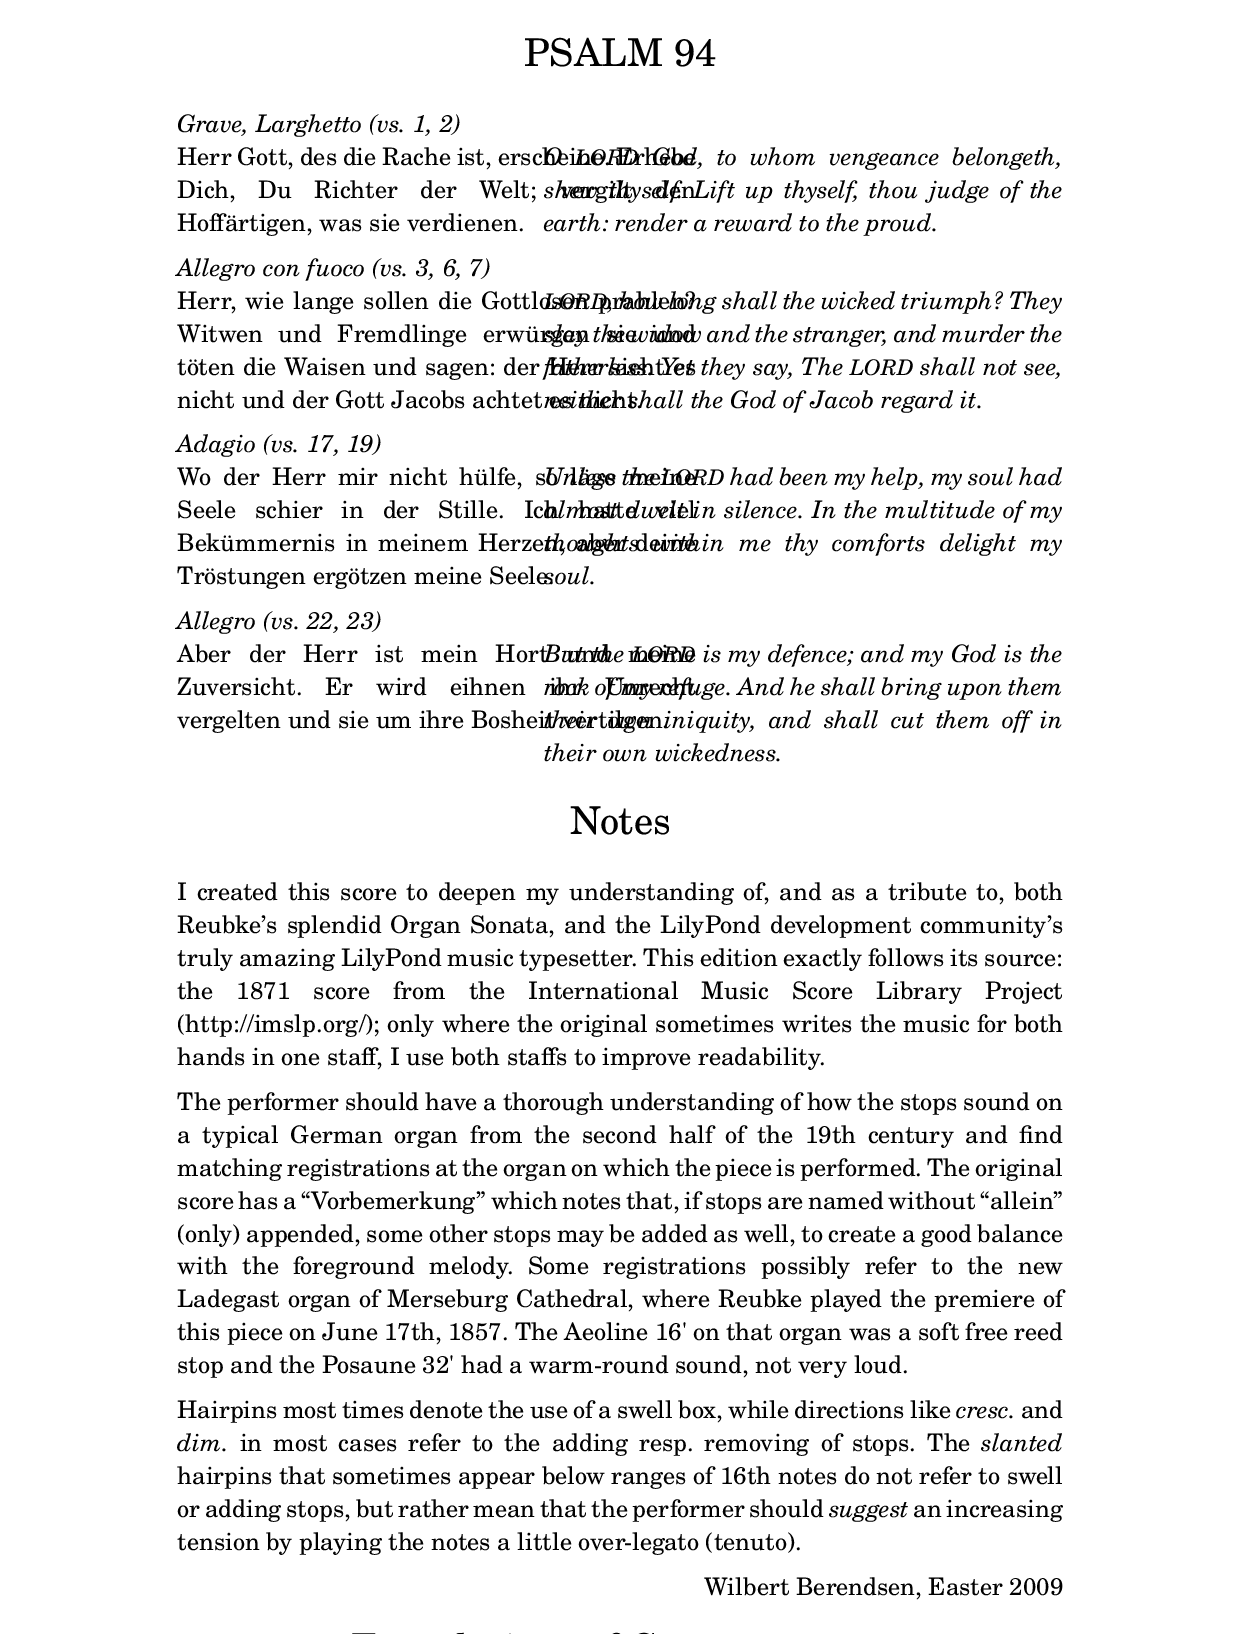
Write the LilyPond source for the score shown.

\version "2.13.1"
%#(set-global-staff-size 16)

% set the column width here (50 is good for global staff size 16)
#(define psalm-column-width 50)


#(define psalm-column-width-override
  (cons 'line-width psalm-column-width))

\bookpart {
  \paper {
    top-margin = 2.5\cm
    bottom-margin = 2.5\cm
    left-margin = 3\cm
    line-width = 15\cm
  }
  \header {
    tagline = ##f
  }
  \markup {
    \fontsize #0.5
    \column {
      
      \fill-line {
        \fontsize #4 \line { PSALM 94 }
      }
      
      \strut
      \italic \line { Grave, Larghetto (vs. 1, 2) }
      \fill-line {
        \override #psalm-column-width-override
        \justify {
          Herr Gott, des die Rache ist, erscheine.
          Erhebe Dich, Du Richter der Welt; vergilt
          den Hoffärtigen, was sie verdienen.
        }
        \override #psalm-column-width-override
        \italic \justify {
          O \smaller LORD God, to whom vengeance belongeth, shew thyself.
          Lift up thyself, thou judge of the earth:
          render a reward to the proud.
        }
      }
      
      \strut
      \italic \line { Allegro con fuoco (vs. 3, 6, 7) }
      
      \fill-line {
        \override #psalm-column-width-override
        \justify {
          Herr, wie lange sollen die Gottlosen prahlen?
          Witwen und Fremdlinge erwürgen sie und töten die Waisen
          und sagen: der Herr sieht es nicht und
          der Gott Jacobs achtet es nicht.
        }
        \override #psalm-column-width-override
        \italic \justify {
          \smaller LORD, how long shall the wicked triumph?
          They slay the widow and the stranger,
          and murder the fatherless.
          Yet they say, The \smaller LORD shall not see,
          neither shall the God of Jacob regard it.
        }
      }
      
      \strut
      \italic \line { Adagio (vs. 17, 19) }
      
      \fill-line {
        \override #psalm-column-width-override
        \justify {
          Wo der Herr mir nicht hülfe,
          so läge meine Seele schier in der Stille.
          Ich hatte viel Bekümmernis in meinem Herzen,
          aber deine Tröstungen ergötzen meine Seele.
        }
        \override #psalm-column-width-override
        \italic \justify {
          Unless the \smaller LORD had been my help,
          my soul had almost dwelt in silence. 
          In the multitude of my thoughts within me
          thy comforts delight my soul. 
        }
      }
      
      \strut
      \italic \line { Allegro (vs. 22, 23) }
      
      \fill-line {
        \override #psalm-column-width-override
        \justify {
          Aber der Herr ist mein Hort und meine Zuversicht.
          Er wird eihnen ihr Unrecht vergelten
          und sie um ihre Bosheit vertilgen.
        }
        \override #psalm-column-width-override
        \italic \justify {
          But the \smaller LORD is my defence;
          and my God is the rock of my refuge. 
          And he shall bring upon them their own iniquity,
          and shall cut them off in their own wickedness.
        }
      }
      
      \strut \strut
      
      \fill-line {
        \fontsize #4 \line { Notes }
      }
      
      \strut
      \justify {
        
        I created this score to deepen my understanding of, and as a tribute to,
        both Reubke’s splendid Organ Sonata, and the LilyPond development
        community’s truly amazing LilyPond music typesetter.

        This edition exactly follows its source: the 1871 score from the
        \with-url #"http://www.imslp.org/"
        { International Music Score Library Project (http://imslp.org/); }
        only where the original sometimes writes the music for both hands
        in one staff, I use both staffs to improve readability.
      }
      
      \strut
      \justify {
        The performer should have a thorough understanding of how the stops
        sound on a typical German organ from the second half of the 19th century
        and find matching registrations at the organ on which the piece is
        performed.
        The original score has a “Vorbemerkung” which notes that, if stops
        are named without “allein” (only) appended, some other stops may be
        added as well, to create a good balance with the foreground melody.
        Some registrations possibly refer to the new Ladegast organ of Merseburg
        Cathedral, where Reubke played the premiere of this piece on June 17th, 1857.
        The Aeoline 16' on that organ was a soft free reed stop and the Posaune 32'
        had a warm-round sound, not very loud.
      }
      
      \strut
      \justify {
        Hairpins most times denote the use of a swell box, while
        directions like \italic cresc. and \italic dim. in most cases
        refer to the adding resp. removing of stops.
        The \italic slanted hairpins that sometimes appear below ranges of 16th
        notes do not refer to swell or adding stops, but rather mean that the
        performer should \italic suggest an increasing tension by playing the notes
        a little over-legato (tenuto).
      }
      
      \strut
      \fill-line { \null \line { Wilbert Berendsen, Easter 2009 } }
      
      \strut
      \fill-line {
        \fontsize #4 \line { Translations of German terms }
      }
      
      \strut
      \fill-line {
        \column {
          \line { \italic { alle Bässe } all bass stops }
          \line { \italic allein only }
          \line { \italic düster dark, gloomy }
          \line { \italic { etwas belebter } more lively }
          \line { \italic heller brighter }
          \line { \italic hervortretend on the foreground }
          \line { \italic { leiser werdend } becoming softer }
        }
        \column {
          \line { \italic { nach und nach schneller } accellerate bit by bit }
          \line { \italic { nicht schleppend } do not slow down }
          \line { \italic oder or }
          \line { \italic ohne without }
          \line { \italic schwächer weaker }
          \line { \italic { Trompete fort } remove Trumpet }
          \line { \italic { (viel) stärker } (much) louder }
        }
      }
      
      \strut
      \line {
        \italic { \bold NB on page 8: }
        Hold the notes from the broken
        chords as long as possible
      }
    }
  }
}
